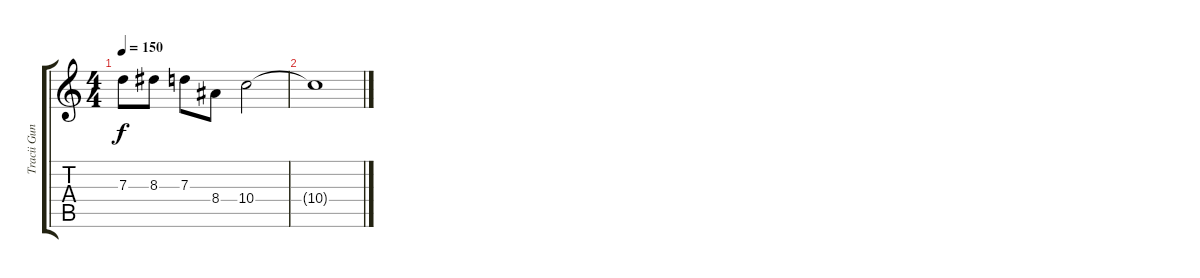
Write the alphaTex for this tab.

\track ("Tracii Guns-Lead Guitar" "Tracii Gun") {instrument distortionguitar}
\staff {score tabs}
\tuning (E4 B3 G3 D3 A2 E2) {hide}
\ts (4 4)
\tempo 150
\clef g2
\ks c
7.3.8{dy f} 8.3.8 7.3.8 8.4.8 10.4.2 |
10.4{t}.1
